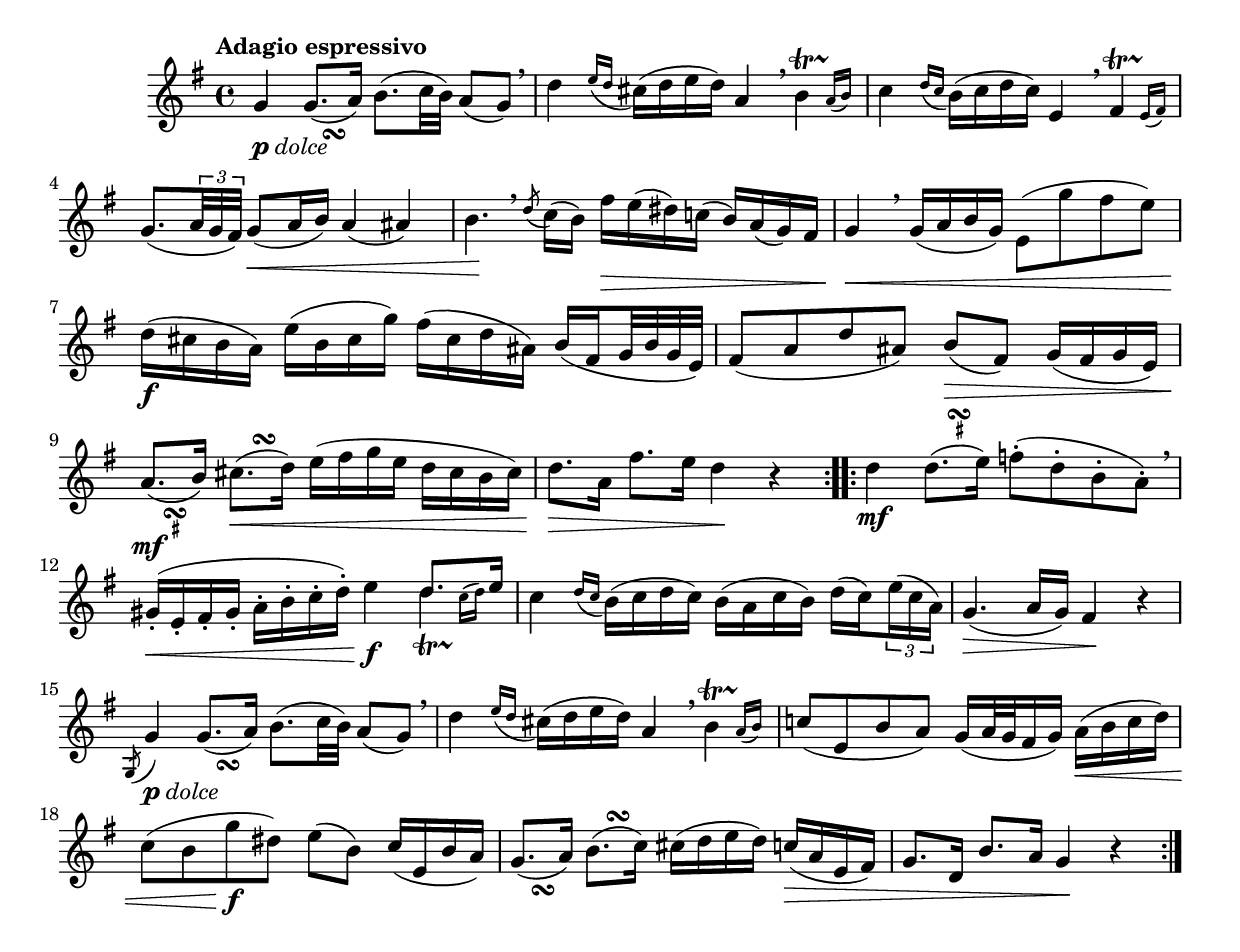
\version "2.22.0"

\version "2.22.0"

#(define subdivide-beams (define-music-function (baseMoment beatStructure music) (rational? list? ly:music?)
#{
  \set subdivideBeams = ##t
  \set baseMoment = #(ly:make-moment baseMoment)
  \set beatStructure = #beatStructure
  #music
  \unset beatStructure
  \unset baseMoment
  \unset subdivideBeams
#}))

\include "../turn-markup.ily"
\include "settings.ily"

\relative {
  \language "english"

  \transposition f

  \tempo "Adagio espressivo"

  \key g \major
  \time 4/4

  \repeat volta 2 {
    g'4 \tweak X-offset #(if preserve-line-breaks? 0 -1.5) #(make-dynamic-script (markup #:dynamic "p" #:normal-text (#:italic "dolce")))
    <<
      { g8.( a16) }
      {
        s8
        % This must be less than the priority of DynamicLineSpanner objects:
        % https://lilypond.org/doc/Documentation/learning/outside_002dstaff-objects#the-outside_002dstaff_002dpriority-property
        \once \override Staff.TextScript.outside-staff-priority = #240
        s_\turn-markup
      }
    >>
    b8.( c32 b) a8( g) \breathe |

    d'4 \appoggiatura { e16 d } c-sharp16( d e d) a4 \breathe \afterGrace { \once \stemDown b4\startTrillSpan } { a16\stopTrillSpan( b) } |
    c4 \appoggiatura { d16 c } b16( c d c) e,4 \breathe \afterGrace f-sharp4\startTrillSpan { e16\stopTrillSpan( f-sharp) } |
    g8.( \tuplet 3/2 { a32 g f-sharp) } g8( \tweak after-line-breaking ##t \tweak to-barline ##f \< a16 b) a4( a-sharp) |
    b4. \! \breathe \acciaccatura d8 c16( b) f-sharp' \> e( d-sharp) c!( b) a( g) f-sharp |
    g4 \< \breathe g16( a b g) e8( g' f-sharp e) |
    d16( \f c-sharp b a) e'( b c-sharp g') f-sharp( c-sharp d a-sharp) \subdivide-beams #1/8 2,2,2,2 { b( f-sharp g32 b g e) } |
    f-sharp8( a d a-sharp) b( \> f-sharp) g16( f-sharp g e) |

    <<
      { a8.( \mf b16) c-sharp8.( \< d16) }
      {
        s8 \once \override Staff.TextScript.outside-staff-priority = #240
        s_#(turn-with-accidentals (markup #:null) (markup #:sharp))
        s s^\turn-markup
      }
    >>
    e16( f-sharp g e d c-sharp b c-sharp) |

    d8. \> a16 f-sharp'8. e16 d4 \! r |
  }

  \repeat volta 2 {
    d4 \mf
    <<
     { d8.( e16) }
     { s8 s^#(turn-with-accidentals (markup #:null) (markup #:sharp)) }
    >>
    f8-.( d-. b-. a-.) \breathe |

    g-sharp16-.( \< e-. f-sharp-. g-sharp-. a-. b-. c-. d-.) e4 \f
    <<
      {
        \voiceOne
        \mergeDifferentlyDottedOn
        d8. e16
      }
      \new Voice {
        \voiceTwo
        \slurUp
        \afterGrace d4\startTrillSpan { c16\stopTrillSpan( d) }
      }
    >> \oneVoice |

    c4 \appoggiatura { d16 c } b16( c d c) b( a c b)
    \subdivide-beams #1/8 2,2,2,2 { d( c) \tuplet 3/2 { e16( c a) } } |
    g4.( \> a16 g) f-sharp4 \! r |

    \acciaccatura g,8 g'4_\markup { \dynamic "p" \italic "dolce" }
    <<
      { g8.( a16) }
      { s8 s_\turn-markup }
    >>
    b8.( c32 b) a8( g) \breathe |

    d'4 \appoggiatura { e16 d } c-sharp16( d e d) a4 \breathe \afterGrace b4\startTrillSpan { a16\stopTrillSpan( b) } |
    c!8( e, b' a) g16( a32 g f-sharp16 g) a( \< b c d) |
    c8( b g' \f d-sharp) e( b) c16( e, b' a) |

    <<
      { g8.( a16) b8.( c16) }
      { s8 s_\turn-markup s s^\turn-markup }
    >>
    c-sharp16( d e d) c( \> a e f-sharp) |

    g8. d16 b'8. a16 g4 \! r |
  }
}
